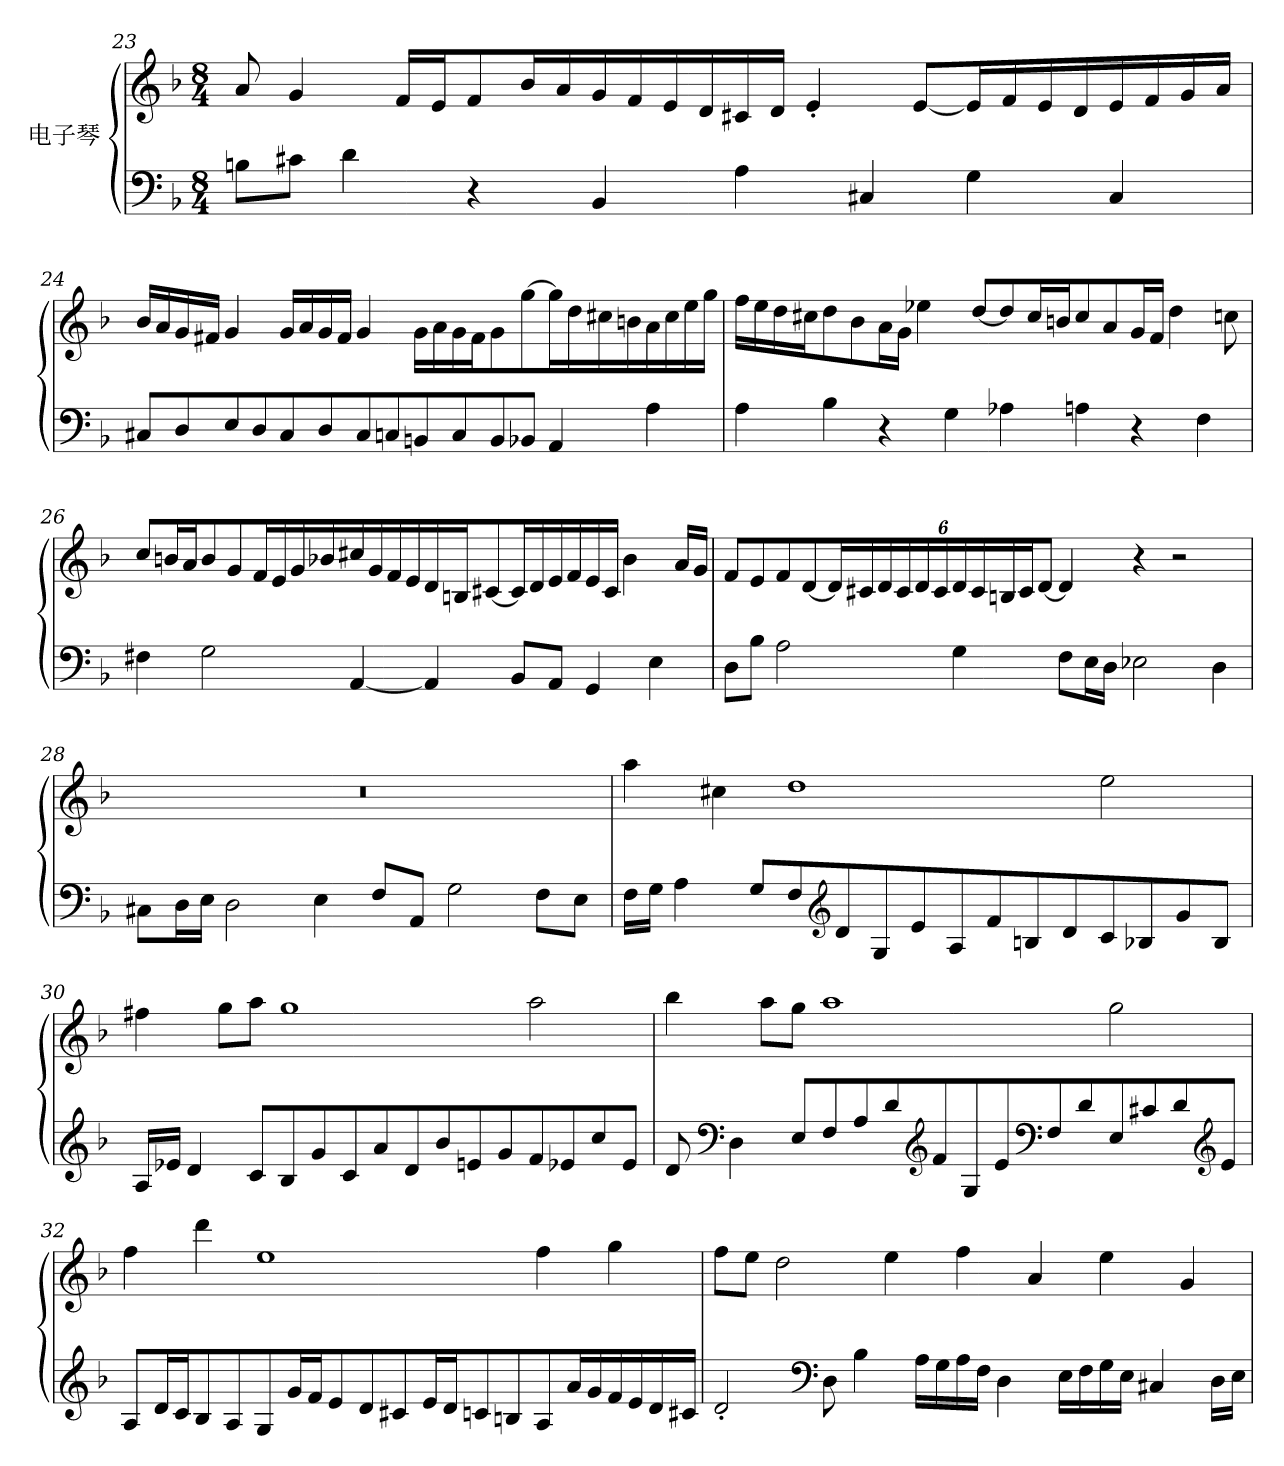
**kern	**kern
*part1	*part1
*staff2	*staff1
*I"电子琴	*
*clefF4	*clefG2
*k[b-]	*k[b-]
*M8/4	*M8/4
=23	=23
8Bn\L	8a/
8c#X\J	4g/
4d\	.
.	16f/LL
.	16e/J
4r	8f/
.	16b-/L
.	16a/
4BB-/	16g/
.	16f/
.	16e/
.	16d/
4A\	16c#X/
.	16d/JJ
.	4e'/
4C#X/	.
.	[8e/L
4G\	16e/L]
.	16f/
.	16e/
.	16d/
4C#/	16e/
.	16f/
.	16g/
.	16a/JJ
!!LO:LB:g=z
=24	=24
8C#X/L	16b-/LL
.	16a/
8D/	16g/
.	16f#X/JJ
8E/	4g/
8D/	.
8C#/	16g/LL
.	16a/
8D/	16g/
.	16f#/JJ
8C#/	4g/
8Cn/	.
8BBn/	16g\LL
.	16a\
8C/	16g\
.	16f#\J
8BB/	8g\
8BB-X/J	[8gg\
4AA/	16gg\L]
.	16dd\
.	16cc#X\
.	16bn\
4A\	16a\
.	16cc#\
.	16ee\
.	16gg\JJ
!!LO:LB:g=z
=25	=25
4A\	16ff\LL
.	16ee\
.	16dd\
.	16cc#X\J
4B-\	8dd\
.	8b-\
4r	16a\L
.	16g\JJ
.	4ee-X\
4G\	.
.	[8dd/L
4A-X\	8dd/]
.	16cc#/L
.	16bn/J
4An\	8cc#/
.	8a/
4r	16g/L
.	16f/JJ
.	4dd\
4F\	.
.	8ccn\
!!LO:LB:g=z
=26	=26
4F#X\	8cc/L
.	16bn/L
.	16a/J
2G\	8b/
.	8g/
.	16f/L
.	16e/
.	16g/
.	16b-X/
[4AA/	16cc#X/
.	16g/
.	16f/
.	16e/
4AA/]	16d/
.	16Bn/J
.	[8c#X/
8BB-/L	16c#/L]
.	16d/
8AA/J	16e/
.	16f/
4GG/	16e/
.	16c#/JJ
.	4b-\
4E\	.
.	16a/LL
.	16g/JJ
!!LO:PB:g=z
=27	=27
8D\L	8f/L
8B-\J	8e/
2A\	8f/
.	[8d/
*	*Xbrackettup
.	24d/L]
.	24c#X/
.	24d/
.	24c#/
.	24d/
.	24c#/
4G\	24d/
.	24c#/
.	24Bn/
.	24c#/J
.	[12d/J
8F\L	4d/]
16E\L	.
16D\JJ	.
2E-X\	4r
.	2r
4D\	.
=28	=28
8C#X\L	0r
16D\L	.
16E\JJ	.
2D\	.
4E\	.
8F/L	.
8AA/J	.
2G\	.
8F\L	.
8E\J	.
!!LO:LB:g=z
=29	=29
16F\LL	4aa\
16G\JJ	.
4A\	.
.	4cc#X\
8G/L	.
8F/	1dd
*clefG2	*
8d/	.
8G/	.
8e/	.
8A/	.
8f/	.
8Bn/	.
8d/	.
8c/	2ee\
8B-X/	.
8g/	.
8B-/J	.
=30	=30
16A/LL	4ff#X\
16e-X/JJ	.
4d/	.
.	8gg\L
8c/L	8aa\J
8B-/	1gg
8g/	.
8c/	.
8a/	.
8d/	.
8b-/	.
8en/	.
8g/	.
8f/	2aa\
8e-X/	.
8cc/	.
8e-/J	.
!!LO:LB:g=z
=31	=31
8d/	4bb-\
*clefF4	*
4D\	.
.	8aa\L
8E/L	8gg\J
8F/	1aa
8A/	.
8d/	.
*clefG2	*
8f/	.
8G/	.
8e/	.
*clefF4	*
8F/	.
8d/	.
8E/	2gg\
8c#X/	.
8d/	.
*clefG2	*
8e/J	.
!!LO:LB:g=z
=32	=32
8A/L	4ff\
16d/L	.
16c/J	.
8B-/	4ddd\
8A/	.
8G/	1ee
16g/L	.
16f/J	.
8e/	.
8d/	.
8c#X/	.
16e/L	.
16d/J	.
8cn/	.
8Bn/	.
8A/	4ff\
16a/L	.
16g/	.
16f/	4gg\
16e/	.
16d/	.
16c#X/JJ	.
=33	=33
2d'/	8ff\L
.	8ee\J
.	2dd\
*clefF4	*
8D\	.
4B-\	.
.	4ee\
16A\LL	.
16G\	.
16A\	4ff\
16F\JJ	.
4D\	.
.	4a/
16E\LL	.
16F\	.
16G\	4ee\
16E\JJ	.
4C#X/	.
.	4g/
16D\LL	.
16E\JJ	.
=	=
*-	*-
